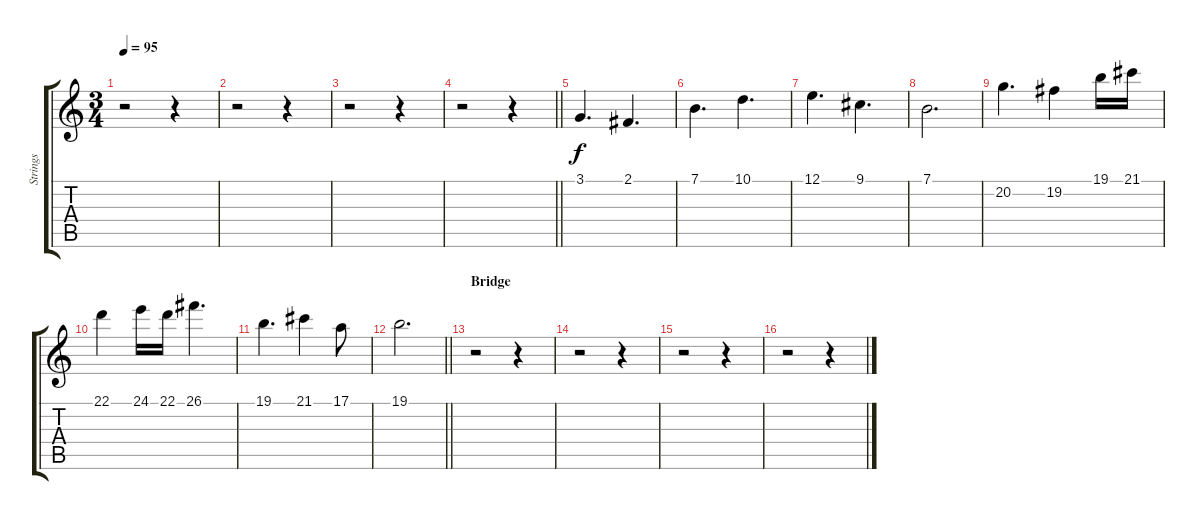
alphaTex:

\track ("Strings " "Strings ") {instrument stringensemble1}
\staff {score tabs}
\tuning (E4 B3 G3 D3 A2 E2) {hide}
\ts (3 4)
\tempo 95
\clef g2
\ks c
r.2{dy f} r.4 |
r.2 r.4 |
r.2 r.4 |
\barLineRight lightlight
r.2 r.4 |
\section ("" "")
3.1.4{d} 2.1.4{d} |
7.1.4{d} 10.1.4{d} |
12.1.4{d} 9.1.4{d} |
7.1.2{d} |
20.2.4{d} 19.2.4 19.1.16 21.1.16 |
22.1.4 24.1.16 22.1.16 26.1.4{d} |
19.1.4{d} 21.1.4 17.1.8 |
\barLineRight lightlight
19.1.2{d} |
\section ("" "Bridge")
r.2 r.4 |
r.2 r.4 |
r.2 r.4 |
r.2 r.4
